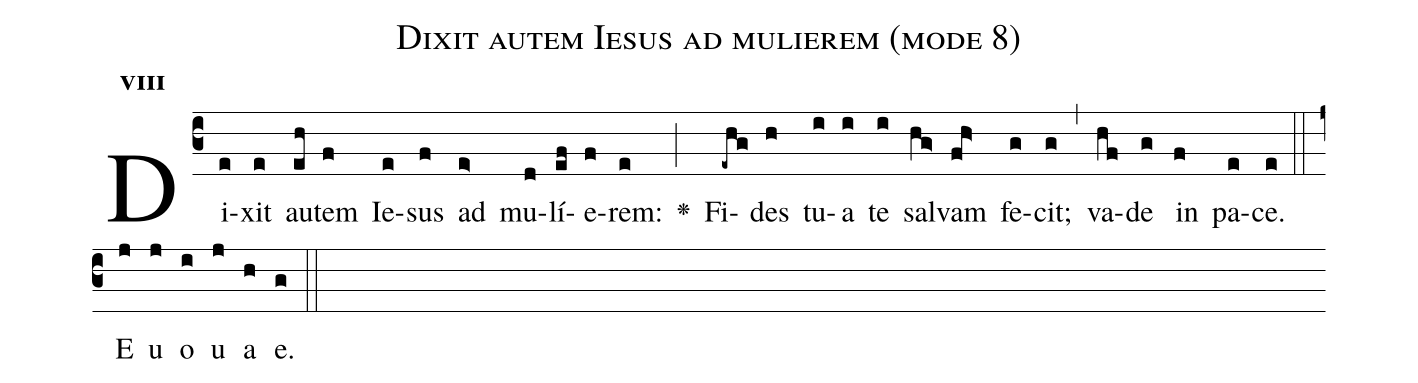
name:Dixit autem Iesus ad mulierem (mode 8);
office-part:Antiphona;
mode:8;
%%
initial-style: 1;
name: Dixit autem Iesus ad mulierem;
book: Antiphonae & Responsoria/Tomus IV, p. 139;
occasion: Dominica XI per Annum;
office-part: M Ant c;
annotation: 8g;
centering-scheme: english;
font: OFLSortsMillGoudy;
height: 11;
width: 4.5;
%%
(c3)Di(e)xit(e) au(eh)tem(f) Ie(e)sus(f) ad(e>) mu(d)lí(ef)e(f)rem:(e) <v>\greheightstar</v>(;) Fi(-ehg)des(h) tu(i)a(i) te(i) sal(hg>)vam(fh>) fe(g)cit;(g) (,) va(hf)de(g) in(f) pa(e)ce.(e) (::) E(j) u(j) o(i) u(j) a(h) e.(g) (::)
